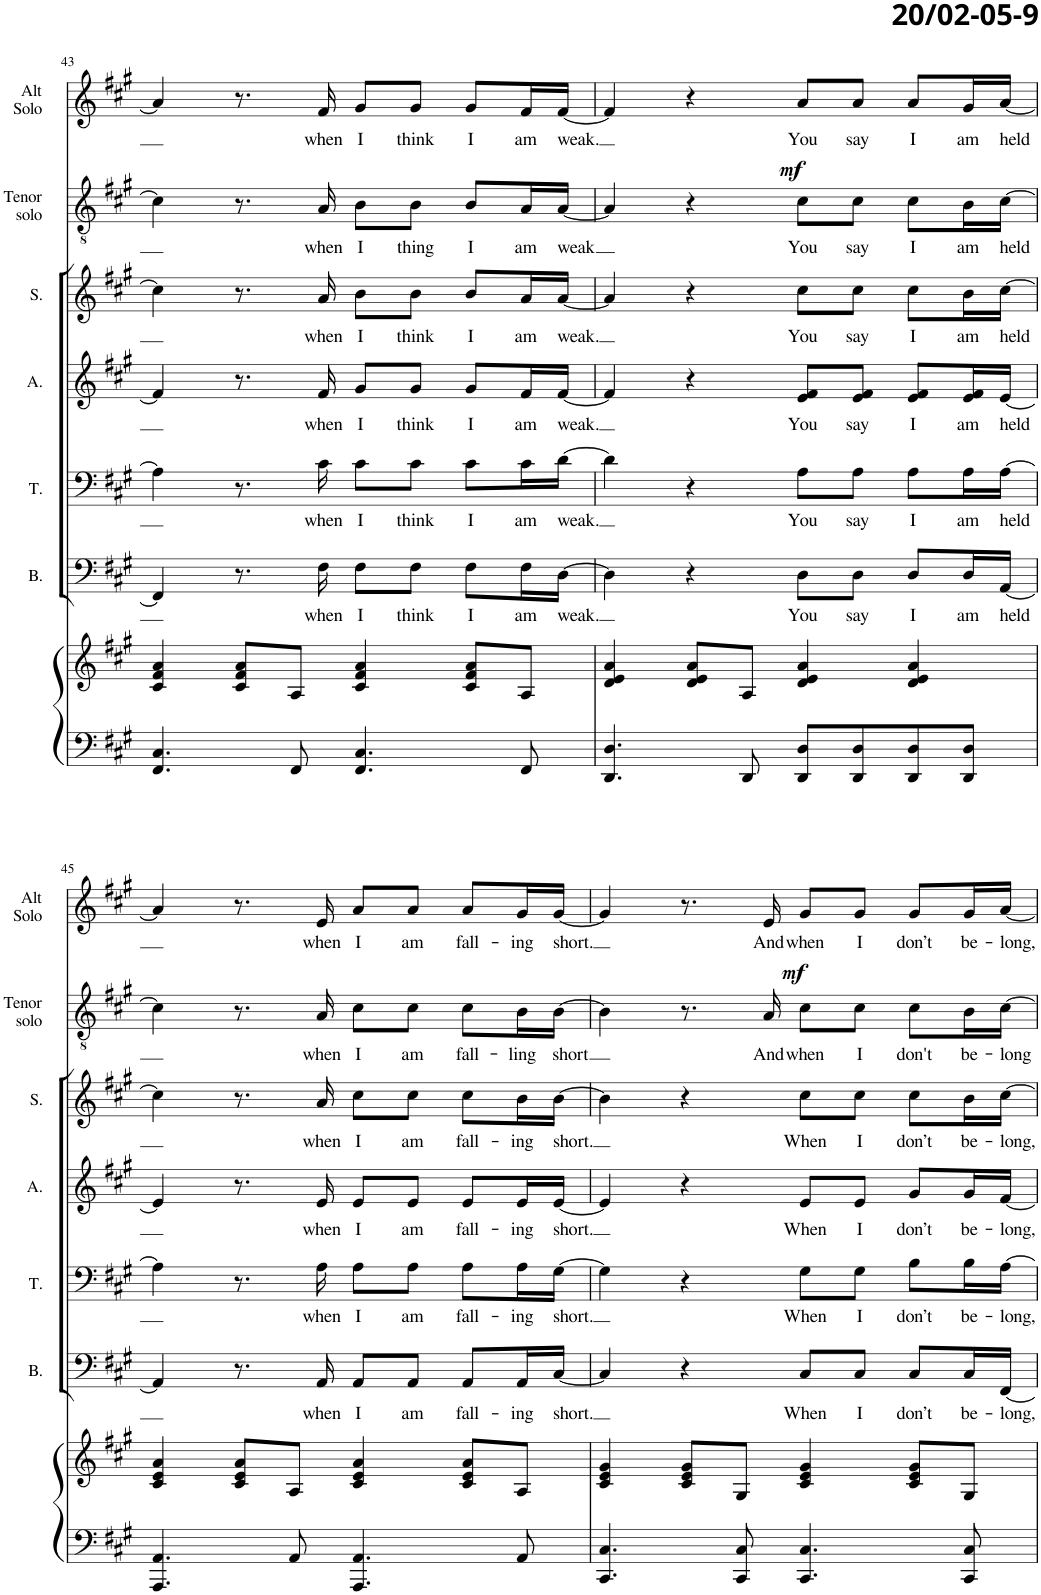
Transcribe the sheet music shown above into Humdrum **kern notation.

**kern	**kern	**kern	**text	**kern	**text	**kern	**text	**kern	**text	**kern	**text	**dynam	**kern	**text
*part7	*part7	*part6	*part6	*part5	*part5	*part4	*part4	*part3	*part3	*part2	*part2	*part2	*part1	*part1
*staff8	*staff7	*staff6	*staff6	*staff5	*staff5	*staff4	*staff4	*staff3	*staff3	*staff2	*staff2	*staff2	*staff1	*staff1
*I"Piano	*	*I"Bas	*	*I"Tenor	*	*I"Alt	*	*I"Sopraan	*	*I"Tenor solo	*	*	*I"Alt Solo	*
*I'Pno	*	*I'B.	*	*I'T.	*	*I'A.	*	*I'S.	*	*I'Tenor  solo	*	*	*I'Alt Solo	*
!!LO:PB:g=z
*clefF4	*clefG2	*clefF4	*	*clefF4	*	*clefG2	*	*clefG2	*	*clefGv2	*	*	*clefG2	*
*k[f#c#g#]	*k[f#c#g#]	*k[f#c#g#]	*	*k[f#c#g#]	*	*k[f#c#g#]	*	*k[f#c#g#]	*	*k[f#c#g#]	*	*	*k[f#c#g#]	*
*M4/4	*M4/4	*M4/4	*	*M4/4	*	*M4/4	*	*M4/4	*	*M4/4	*	*	*M4/4	*
=43	=43	=43	=43	=43	=43	=43	=43	=43	=43	=43	=43	=43	=43	=43
4.FF#/ 4.C#/	4c#/ 4f#/ 4a/	4FF#/]	.	4A\]	.	4f#/]	.	4cc#\]	.	4c#\]	.	.	4a/]	.
.	8c#/ 8f#/ 8a/L	8.r	.	8.r	.	8.r	.	8.r	.	8.r	.	.	8.r	.
8FF#/	8A/J	.	.	.	.	.	.	.	.	.	.	.	.	.
!	!	!	!LO:LY:b	!	!LO:LY:b	!	!LO:LY:b	!	!LO:LY:b	!	!LO:LY:b	!	!	!LO:LY:b
.	.	16F#\	when	16c#\	when	16f#/	when	16a/	when	16A/	when	.	16f#/	when
!	!	!	!LO:LY:b	!	!LO:LY:b	!	!LO:LY:b	!	!LO:LY:b	!	!LO:LY:b	!	!	!LO:LY:b
4.FF#/ 4.C#/	4c#/ 4f#/ 4a/	8F#\L	I	8c#\L	I	8g#/L	I	8b\L	I	8B\L	I	.	8g#/L	I
!	!	!	!LO:LY:b	!	!LO:LY:b	!	!LO:LY:b	!	!LO:LY:b	!	!LO:LY:b	!	!	!LO:LY:b
.	.	8F#\J	think	8c#\J	think	8g#/J	think	8b\J	think	8B\J	thing	.	8g#/J	think
!	!	!	!LO:LY:b	!	!LO:LY:b	!	!LO:LY:b	!	!LO:LY:b	!	!LO:LY:b	!	!	!LO:LY:b
.	8c#/ 8f#/ 8a/L	8F#\L	I	8c#\L	I	8g#/L	I	8b/L	I	8B/L	I	.	8g#/L	I
!	!	!	!LO:LY:b	!	!LO:LY:b	!	!LO:LY:b	!	!LO:LY:b	!	!LO:LY:b	!	!	!LO:LY:b
8FF#/	8A/J	16F#\L	am	16c#\L	am	16f#/L	am	16a/L	am	16A/L	am	.	16f#/L	am
!	!	!	!LO:LY:b	!	!LO:LY:b	!	!LO:LY:b	!	!LO:LY:b	!	!LO:LY:b	!	!	!LO:LY:b
.	.	[16D\JJ	weak.	[16d\JJ	weak.	[16f#/JJ	weak.	[16a/JJ	weak.	[16A/JJ	weak	.	[16f#/JJ	weak.
=44	=44	=44	=44	=44	=44	=44	=44	=44	=44	=44	=44	=44	=44	=44
4.DD/ 4.D/	4d/ 4e/ 4a/	4D\]	.	4d\]	.	4f#/]	.	4a/]	.	4A/]	.	.	4f#/]	.
.	8d/ 8e/ 8a/L	4r	.	4r	.	4r	.	4r	.	4r	.	.	4r	.
8DD/	8A/J	.	.	.	.	.	.	.	.	.	.	.	.	.
!	!	!	!LO:LY:b	!	!LO:LY:b	!	!LO:LY:b	!	!LO:LY:b	!	!LO:LY:b	!LO:DY:a	!	!LO:LY:b
8DD/ 8D/L	4d/ 4e/ 4a/	8D\L	You	8A\L	You	8e/ 8f#/L	You	8cc#\L	You	8c#\L	You	mf	8a/L	You
!	!	!	!LO:LY:b	!	!LO:LY:b	!	!LO:LY:b	!	!LO:LY:b	!	!LO:LY:b	!	!	!LO:LY:b
8DD/ 8D/	.	8D\J	say	8A\J	say	8e/ 8f#/J	say	8cc#\J	say	8c#\J	say	.	8a/J	say
!	!	!	!LO:LY:b	!	!LO:LY:b	!	!LO:LY:b	!	!LO:LY:b	!	!LO:LY:b	!	!	!LO:LY:b
8DD/ 8D/	4d/ 4e/ 4a/	8D/L	I	8A\L	I	8e/ 8f#/L	I	8cc#\L	I	8c#\L	I	.	8a/L	I
!	!	!	!LO:LY:b	!	!LO:LY:b	!	!LO:LY:b	!	!LO:LY:b	!	!LO:LY:b	!	!	!LO:LY:b
8DD/ 8D/J	.	16D/L	am	16A\L	am	16e/ 16f#/L	am	16b\L	am	16B\L	am	.	16g#/L	am
!	!	!	!LO:LY:b	!	!LO:LY:b	!	!LO:LY:b	!	!LO:LY:b	!	!LO:LY:b	!	!	!LO:LY:b
.	.	[16AA/JJ	held	[16A\JJ	held	[16e/JJ	held	[16cc#\JJ	held	[16c#\JJ	held	.	[16a/JJ	held
!!LO:LB:g=z
=45	=45	=45	=45	=45	=45	=45	=45	=45	=45	=45	=45	=45	=45	=45
4.AAA/ 4.AA/	4c#/ 4e/ 4a/	4AA/]	.	4A\]	.	4e/]	.	4cc#\]	.	4c#\]	.	.	4a/]	.
.	8c#/ 8e/ 8a/L	8.r	.	8.r	.	8.r	.	8.r	.	8.r	.	.	8.r	.
8AA/	8A/J	.	.	.	.	.	.	.	.	.	.	.	.	.
!	!	!	!LO:LY:b	!	!LO:LY:b	!	!LO:LY:b	!	!LO:LY:b	!	!LO:LY:b	!	!	!LO:LY:b
.	.	16AA/	when	16A\	when	16e/	when	16a/	when	16A/	when	.	16e/	when
!	!	!	!LO:LY:b	!	!LO:LY:b	!	!LO:LY:b	!	!LO:LY:b	!	!LO:LY:b	!	!	!LO:LY:b
4.AAA/ 4.AA/	4c#/ 4e/ 4a/	8AA/L	I	8A\L	I	8e/L	I	8cc#\L	I	8c#\L	I	.	8a/L	I
!	!	!	!LO:LY:b	!	!LO:LY:b	!	!LO:LY:b	!	!LO:LY:b	!	!LO:LY:b	!	!	!LO:LY:b
.	.	8AA/J	am	8A\J	am	8e/J	am	8cc#\J	am	8c#\J	am	.	8a/J	am
!	!	!	!LO:LY:b	!	!LO:LY:b	!	!LO:LY:b	!	!LO:LY:b	!	!LO:LY:b	!	!	!LO:LY:b
.	8c#/ 8e/ 8a/L	8AA/L	fall-	8A\L	fall-	8e/L	fall-	8cc#\L	fall-	8c#\L	fall-	.	8a/L	fall-
!	!	!	!LO:LY:b	!	!LO:LY:b	!	!LO:LY:b	!	!LO:LY:b	!	!LO:LY:b	!	!	!LO:LY:b
8AA/	8A/J	16AA/L	-ing	16A\L	-ing	16e/L	-ing	16b\L	-ing	16B\L	-ling	.	16g#/L	-ing
!	!	!	!LO:LY:b	!	!LO:LY:b	!	!LO:LY:b	!	!LO:LY:b	!	!LO:LY:b	!	!	!LO:LY:b
.	.	[16C#/JJ	short.	[16G#\JJ	short.	[16e/JJ	short.	[16b\JJ	short.	[16B\JJ	short	.	[16g#/JJ	short.
=46	=46	=46	=46	=46	=46	=46	=46	=46	=46	=46	=46	=46	=46	=46
4.CC#/ 4.C#/	4c#/ 4e/ 4g#/	4C#/]	.	4G#\]	.	4e/]	.	4b\]	.	4B\]	.	.	4g#/]	.
.	8c#/ 8e/ 8g#/L	4r	.	4r	.	4r	.	4r	.	8.r	.	.	8.r	.
8CC#/ 8C#/	8G#/J	.	.	.	.	.	.	.	.	.	.	.	.	.
!	!	!	!	!	!	!	!	!	!	!	!LO:LY:b	!	!	!LO:LY:b
.	.	.	.	.	.	.	.	.	.	16A/	And	.	16e/	And
!	!	!	!LO:LY:b	!	!LO:LY:b	!	!LO:LY:b	!	!LO:LY:b	!	!LO:LY:b	!LO:DY:a	!	!LO:LY:b
4.CC#/ 4.C#/	4c#/ 4e/ 4g#/	8C#/L	When	8G#\L	When	8e/L	When	8cc#\L	When	8c#\L	when	mf	8g#/L	when
!	!	!	!LO:LY:b	!	!LO:LY:b	!	!LO:LY:b	!	!LO:LY:b	!	!LO:LY:b	!	!	!LO:LY:b
.	.	8C#/J	I	8G#\J	I	8e/J	I	8cc#\J	I	8c#\J	I	.	8g#/J	I
!	!	!	!LO:LY:b	!	!LO:LY:b	!	!LO:LY:b	!	!LO:LY:b	!	!LO:LY:b	!	!	!LO:LY:b
.	8c#/ 8e/ 8g#/L	8C#/L	don’t	8B\L	don’t	8g#/L	don’t	8cc#\L	don’t	8c#\L	don't	.	8g#/L	don’t
!	!	!	!LO:LY:b	!	!LO:LY:b	!	!LO:LY:b	!	!LO:LY:b	!	!LO:LY:b	!	!	!LO:LY:b
8CC#/ 8C#/	8G#/J	16C#/L	be-	16B\L	be-	16g#/L	be-	16b\L	be-	16B\L	be-	.	16g#/L	be-
!	!	!	!LO:LY:b	!	!LO:LY:b	!	!LO:LY:b	!	!LO:LY:b	!	!LO:LY:b	!	!	!LO:LY:b
.	.	[16FF#/JJ	-long,	[16A\JJ	-long,	[16f#/JJ	-long,	[16cc#\JJ	-long,	[16c#\JJ	-long	.	[16a/JJ	-long,
=	=	=	=	=	=	=	=	=	=	=	=	=	=	=
*-	*-	*-	*-	*-	*-	*-	*-	*-	*-	*-	*-	*-	*-	*-
